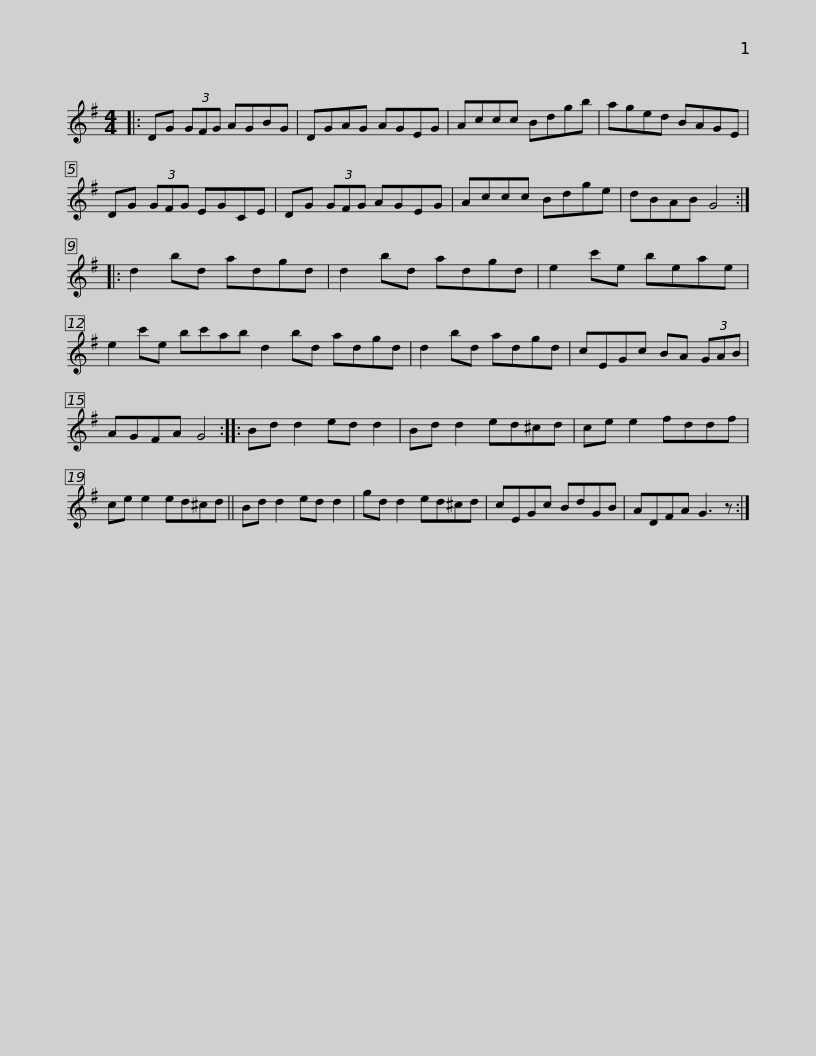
X:1
L:1/8
M:4/4
I:linebreak $
K:G
V:1 treble
V:1
|: DG (3GFG AGBG | DGAG AGEG | Accc Bdgb | aged BAGE | DG (3GFG EGCE |$ %5
 DG (3GFG AGEG | Accc Bdge | dBAB G4 :: d2 bd adgd | d2 bd adgd | %10
 e2 c'e beae |$ e2 c'e bc'ab d2 bd adgd | d2 bd adgd | cEGc BA (3GAB | AGFA G4 :: %15
 Bd d2 ed d2 |$ Bd d2 ed^cd | ce e2 fddf | ce e2 ed^cd || Bd d2 ed d2 | %20
 gd d2 ed^cd | cEGc BdGB |$ ADFA G3 z :| %23
